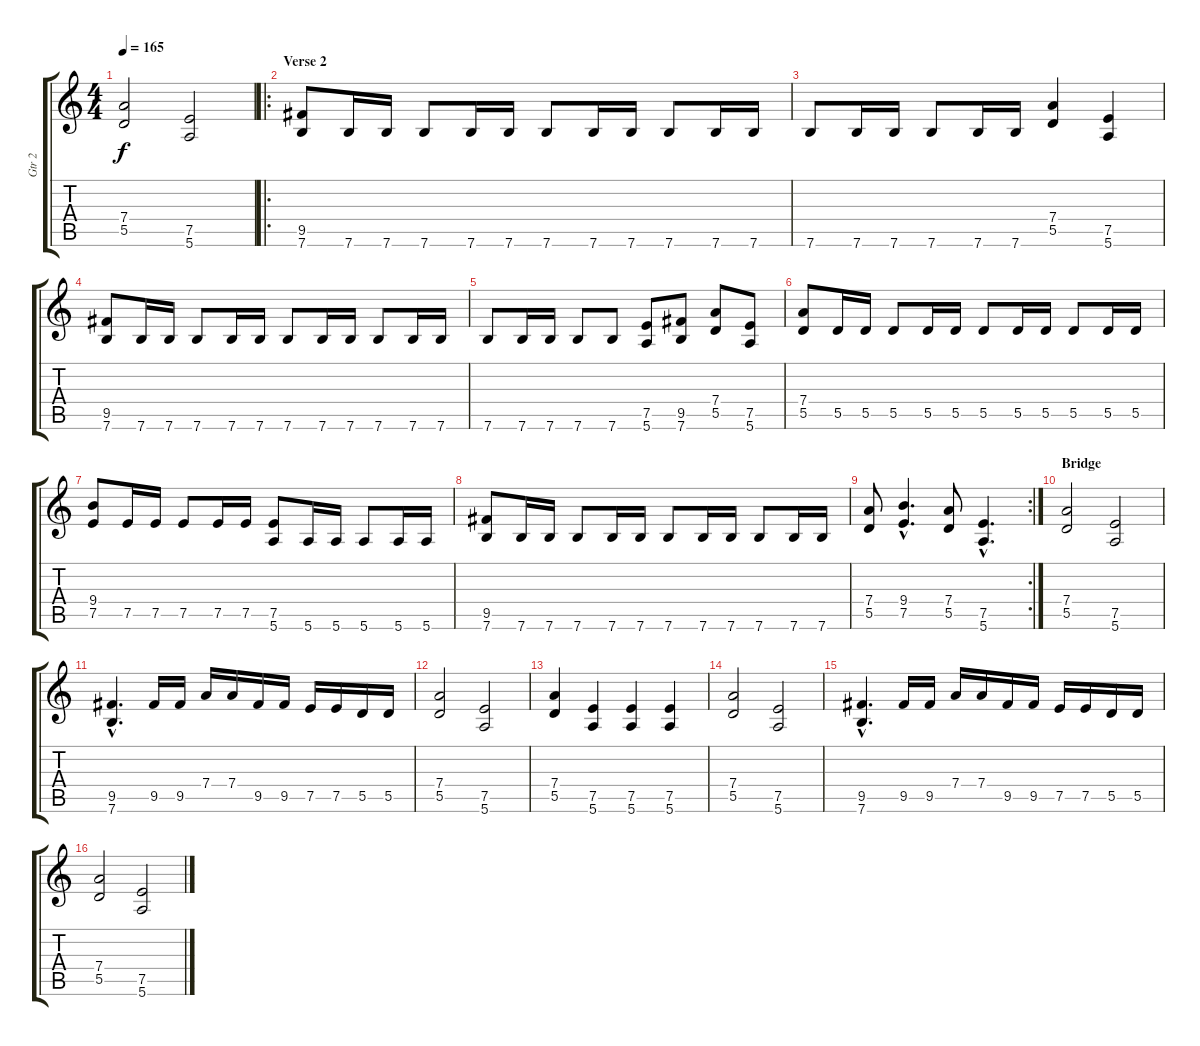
\track ("Gtr 2" "Gtr 2") {instrument distortionguitar}
\staff {score tabs}
\tuning (E4 B3 G3 D3 A2 E2) {hide}
\ts (4 4)
\tempo 165
\clef g2
\ks c
(7.4 5.5).2{dy f} (7.5 5.6).2 |
\ro
\section ("" "Verse 2")
(9.5 7.6).8 7.6.16 7.6.16 7.6.8 7.6.16 7.6.16 7.6.8 7.6.16 7.6.16 7.6.8 7.6.16 7.6.16 |
7.6.8 7.6.16 7.6.16 7.6.8 7.6.16 7.6.16 (7.4 5.5).4 (7.5 5.6).4 |
(9.5 7.6).8 7.6.16 7.6.16 7.6.8 7.6.16 7.6.16 7.6.8 7.6.16 7.6.16 7.6.8 7.6.16 7.6.16 |
7.6.8 7.6.16 7.6.16 7.6.8 7.6.8 (7.5 5.6).8 (9.5 7.6).8 (7.4 5.5).8 (7.5 5.6).8 |
(7.4 5.5).8 5.5.16 5.5.16 5.5.8 5.5.16 5.5.16 5.5.8 5.5.16 5.5.16 5.5.8 5.5.16 5.5.16 |
(9.4 7.5).8 7.5.16 7.5.16 7.5.8 7.5.16 7.5.16 (7.5 5.6).8 5.6.16 5.6.16 5.6.8 5.6.16 5.6.16 |
(9.5 7.6).8 7.6.16 7.6.16 7.6.8 7.6.16 7.6.16 7.6.8 7.6.16 7.6.16 7.6.8 7.6.16 7.6.16 |
\rc 2
(7.4 5.5).8 (9.4{hac} 7.5{hac}).4{d} (7.4 5.5).8 (7.5{hac} 5.6{hac}).4{d} |
\section ("" "Bridge")
(7.4 5.5).2 (7.5 5.6).2 |
(9.5{hac} 7.6{hac}).4{d} 9.5.16 9.5.16 7.4.16 7.4.16 9.5.16 9.5.16 7.5.16 7.5.16 5.5.16 5.5.16 |
(7.4 5.5).2 (7.5 5.6).2 |
(7.4 5.5).4 (7.5 5.6).4 (7.5 5.6).4 (7.5 5.6).4 |
(7.4 5.5).2 (7.5 5.6).2 |
(9.5{hac} 7.6{hac}).4{d} 9.5.16 9.5.16 7.4.16 7.4.16 9.5.16 9.5.16 7.5.16 7.5.16 5.5.16 5.5.16 |
(7.4 5.5).2 (7.5 5.6).2
